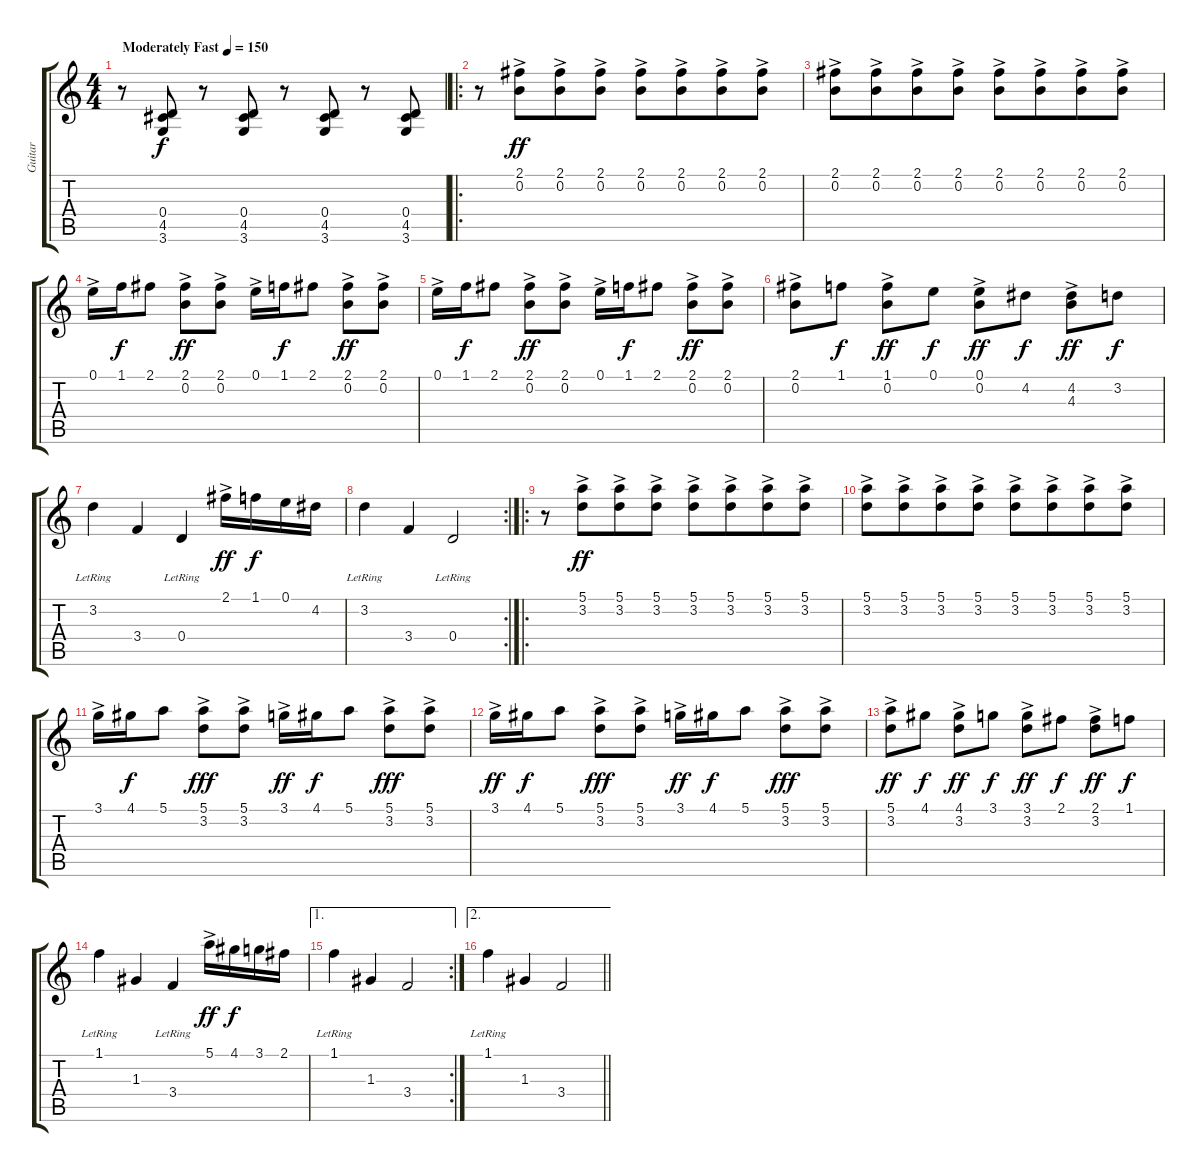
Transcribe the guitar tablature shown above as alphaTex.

\track ("Guitar " "Guitar ") {instrument electricguitarjazz}
\staff {score tabs}
\tuning (E4 B3 G3 D3 A2 E2) {hide}
\ts (4 4)
\tempo (150 "Moderately Fast")
\clef g2
\ks c
r.8{dy f instrument electricguitarjazz} (0.4 4.5 3.6).8 r.8 (0.4 4.5 3.6).8 r.8 (0.4 4.5 3.6).8 r.8 (0.4 4.5 3.6).8 |
\ro
r.8 (2.1{ac} 0.2).8{dy ff beam merge} (2.1{ac} 0.2).8 (2.1{ac} 0.2).8 (2.1{ac} 0.2).8 (2.1{ac} 0.2).8{beam merge} (2.1{ac} 0.2).8 (2.1{ac} 0.2).8 |
(2.1{ac} 0.2).8{beam merge} (2.1{ac} 0.2).8{beam merge} (2.1{ac} 0.2).8 (2.1{ac} 0.2).8 (2.1{ac} 0.2).8{beam merge} (2.1{ac} 0.2).8{beam merge} (2.1{ac} 0.2).8 (2.1{ac} 0.2).8 |
0.1{ac}.16 1.1.16{dy f} 2.1.8 (2.1{ac} 0.2).8{dy ff beam merge} (2.1{ac} 0.2).8 0.1{ac}.16 1.1.16{dy f} 2.1.8 (2.1{ac} 0.2).8{dy ff beam merge} (2.1{ac} 0.2).8 |
0.1{ac}.16 1.1.16{dy f} 2.1.8 (2.1{ac} 0.2).8{dy ff beam merge} (2.1{ac} 0.2).8 0.1{ac}.16 1.1.16{dy f} 2.1.8 (2.1{ac} 0.2).8{dy ff beam merge} (2.1{ac} 0.2).8 |
(2.1{ac} 0.2).8 1.1.8{dy f} (1.1{ac} 0.2).8{dy ff} 0.1.8{dy f} (0.1{ac} 0.2).8{dy ff} 4.2.8{dy f} (4.2{ac} 4.3).8{dy ff} 3.2.8{dy f} |
3.2{lr}.4 3.4.4 0.4{lr}.4 2.1{ac}.16{dy ff} 1.1.16{dy f} 0.1.16 4.2.16 |
\rc 2
3.2{lr}.4 3.4.4 0.4{lr}.2 |
\ro
r.8 (5.1{ac} 3.2{ac}).8{dy ff beam merge} (5.1{ac} 3.2{ac}).8 (5.1{ac} 3.2{ac}).8 (5.1{ac} 3.2{ac}).8 (5.1{ac} 3.2{ac}).8{beam merge} (5.1{ac} 3.2{ac}).8 (5.1{ac} 3.2{ac}).8 |
(5.1{ac} 3.2{ac}).8 (5.1{ac} 3.2{ac}).8{beam merge} (5.1{ac} 3.2{ac}).8 (5.1{ac} 3.2{ac}).8 (5.1{ac} 3.2{ac}).8 (5.1{ac} 3.2{ac}).8{beam merge} (5.1{ac} 3.2{ac}).8 (5.1{ac} 3.2{ac}).8 |
3.1{ac}.16 4.1.16{dy f} 5.1.8 (5.1{ac} 3.2{ac}).8{dy fff} (5.1{ac} 3.2{ac}).8 3.1{ac}.16{dy ff} 4.1.16{dy f} 5.1.8 (5.1{ac} 3.2{ac}).8{dy fff} (5.1{ac} 3.2{ac}).8 |
3.1{ac}.16{dy ff} 4.1.16{dy f} 5.1.8 (5.1{ac} 3.2{ac}).8{dy fff} (5.1{ac} 3.2{ac}).8 3.1{ac}.16{dy ff} 4.1.16{dy f} 5.1.8 (5.1{ac} 3.2{ac}).8{dy fff} (5.1{ac} 3.2{ac}).8 |
(5.1{ac} 3.2).8{dy ff} 4.1.8{dy f} (4.1{ac} 3.2).8{dy ff} 3.1.8{dy f} (3.1{ac} 3.2).8{dy ff} 2.1.8{dy f} (2.1{ac} 3.2).8{dy ff} 1.1.8{dy f} |
1.1{lr}.4 1.3.4 3.4{lr}.4 5.1{ac}.16{dy ff} 4.1.16{dy f} 3.1.16 2.1.16 |
\ae 1
\rc 2
1.1{lr}.4 1.3.4 3.4.2 |
\ae 2
\barLineRight lightlight
1.1{lr}.4 1.3.4 3.4.2
